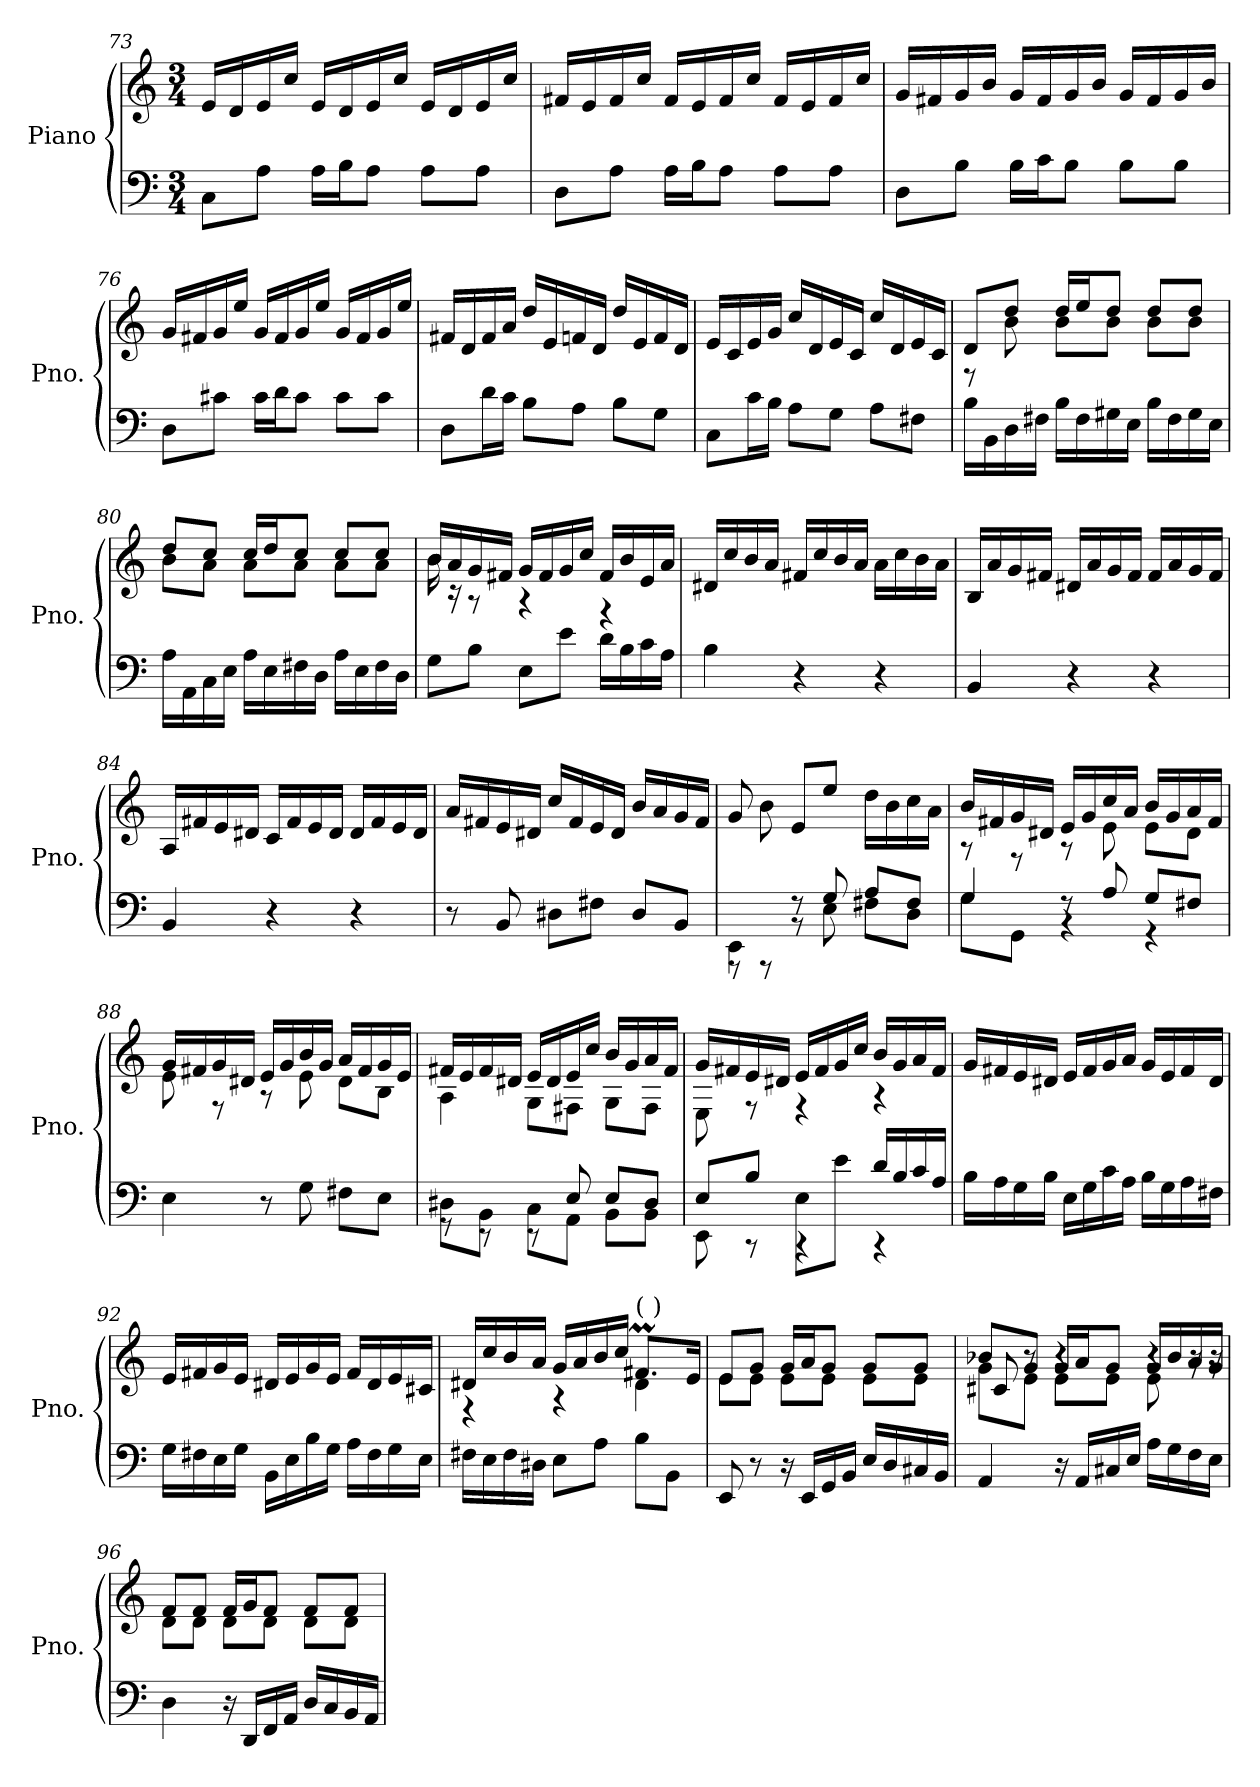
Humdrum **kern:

**kern	**kern
*part1	*part1
*staff2	*staff1
*I"Piano	*
*I'Pno.	*
*clefF4	*clefG2
*k[]	*k[]
*M3/4	*M3/4
=73	=73
8C\L	16e/LL
.	16d/
8A\J	16e/
.	16cc/JJ
16A\LL	16e/LL
16B\J	16d/
8A\J	16e/
.	16cc/JJ
8A\L	16e/LL
.	16d/
8A\J	16e/
.	16cc/JJ
=74	=74
8D\L	16f#X/LL
.	16e/
8A\J	16f#/
.	16cc/JJ
16A\LL	16f#/LL
16B\J	16e/
8A\J	16f#/
.	16cc/JJ
8A\L	16f#/LL
.	16e/
8A\J	16f#/
.	16cc/JJ
!!LO:PB:g=z
=75	=75
8D\L	16g/LL
.	16f#X/
8B\J	16g/
.	16b/JJ
16B\LL	16g/LL
16c\J	16f#/
8B\J	16g/
.	16b/JJ
8B\L	16g/LL
.	16f#/
8B\J	16g/
.	16b/JJ
=76	=76
8D\L	16g/LL
.	16f#X/
8c#X\J	16g/
.	16ee/JJ
16c#\LL	16g/LL
16d\J	16f#/
8c#\J	16g/
.	16ee/JJ
8c#\L	16g/LL
.	16f#/
8c#\J	16g/
.	16ee/JJ
=77	=77
8D\L	16f#X/LL
.	16d/
16d\L	16f#/
16c\JJ	16a/JJ
8B\L	16dd/LL
.	16e/
8A\J	16fn/
.	16d/JJ
8B\L	16dd/LL
.	16e/
8G\J	16f/
.	16d/JJ
!!LO:LB:g=z
=78	=78
8C\L	16e/LL
.	16c/
16c\L	16e/
16B\JJ	16g/JJ
8A\L	16cc/LL
.	16d/
8G\J	16e/
.	16c/JJ
8A\L	16cc/LL
.	16d/
8F#X\J	16e/
.	16c/JJ
=79	=79
*	*^
16B\LL	8d/L	8r
16BB\	.	.
16D\	8dd/J	8b\
16F#X\JJ	.	.
16B\LL	16dd/LL	8b\L
16F#\	16ee/J	.
16G#X\	8dd/J	8b\J
16E\JJ	.	.
16B\LL	8dd/L	8b\L
16F#\	.	.
16G#\	8dd/J	8b\J
16E\JJ	.	.
=80	=80	=80
16A\LL	8dd/L	8b\L
16AA\	.	.
16C\	8cc/J	8a\J
16E\JJ	.	.
16A\LL	16cc/LL	8a\L
16E\	16dd/J	.
16F#X\	8cc/J	8a\J
16D\JJ	.	.
16A\LL	8cc/L	8a\L
16E\	.	.
16F#\	8cc/J	8a\J
16D\JJ	.	.
!!LO:LB:g=z	!!
=81	=81	=81
8G\L	16b/LL	16b\
.	16a/	16r
8B\J	16g/	8r
.	16f#X/JJ	.
8E\L	16g/LL	4r
.	16f#/	.
8e\J	16g/	.
.	16cc/JJ	.
16d\LL	16f#/LL	4r
16B\	16b/	.
16c\	16e/	.
16A\JJ	16a/JJ	.
*	*v	*v
=82	=82
4B\	16d#X/LL
.	16cc/
.	16b/
.	16a/JJ
4r	16f#X/LL
.	16cc/
.	16b/
.	16a/JJ
4r	16a\LL
.	16cc\
.	16b\
.	16a\JJ
=83	=83
4BB/	16B/LL
.	16a/
.	16g/
.	16f#X/JJ
4r	16d#X/LL
.	16a/
.	16g/
.	16f#/JJ
4r	16f#/LL
.	16a/
.	16g/
.	16f#/JJ
!!LO:LB:g=z
=84	=84
4BB/	16A/LL
.	16f#X/
.	16e/
.	16d#X/JJ
4r	16c/LL
.	16f#/
.	16e/
.	16d#/JJ
4r	16d#/LL
.	16f#/
.	16e/
.	16d#/JJ
=85	=85
8r	16a/LL
.	16f#X/
8BB/	16e/
.	16d#X/JJ
8D#X\L	16cc/LL
.	16f#/
8F#X\J	16e/
.	16d#/JJ
8D#/L	16b/LL
.	16a/
8BB/J	16g/
.	16f#/JJ
=86	=86
*^	*
4EE\	8r	8g/
.	8r	8b\
8r	8r	8e/L
8E\	8G/	8ee\J
8F#X\L	8A/L	16dd\LL
.	.	16b\
8D\J	8F#/J	16cc\
.	.	16a\JJ
!!LO:LB:g=z
=87	=87	=87
*	*	*^
8G\L	4G/	16b/LL	8r
.	.	16f#X/	.
8GG\J	.	16g/	8r
.	.	16d#X/JJ	.
8r	4r	16e/LL	8r
.	.	16g/	.
8A/	.	16cc/	8e\
.	.	16a/JJ	.
8G/L	4r	16b/LL	8e\L
.	.	16g/	.
8F#X/J	.	16a/	8d#\J
.	.	16f#/JJ	.
*v	*v	*	*
=88	=88	=88
4E\	16g/LL	8e\
.	16f#X/	.
.	16g/	8r
.	16d#X/JJ	.
8r	16e/LL	8r
.	16g/	.
8G\	16b/	8e\
.	16g/JJ	.
8F#X\L	16a/LL	8d#\L
.	16f#/	.
8E\J	16g/	8B\J
.	16e/JJ	.
=89	=89	=89
*^	*	*
8D#X\L	8r	16f#X/LL	4A\
.	.	16e/	.
8BB\J	8r	16f#/	.
.	.	16d#X/JJ	.
8C\L	8r	16e/LL	8G\L
.	.	16d#/	.
8AA\J	8E/	16e/	8F#X\J
.	.	16cc/JJ	.
8BB\L	8E/L	16b/LL	8G\L
.	.	16g/	.
8BB\J	8D#/J	16a/	8F#\J
.	.	16f#/JJ	.
!!LO:LB:g=z	!!
=90	=90	=90	=90
8E/L	8EE\	16g/LL	8E\
.	.	16f#X/	.
8B/J	8r	16e/	8r
.	.	16d#X/JJ	.
8E\L	4r	16e/LL	4r
.	.	16f#/	.
8e\J	.	16g/	.
.	.	16cc/JJ	.
16d/LL	4r	16b/LL	4r
16B/	.	16g/	.
16c/	.	16a/	.
16A/JJ	.	16f#/JJ	.
*v	*v	*	*
*	*v	*v
=91	=91
16B\LL	16g/LL
16A\	16f#X/
16G\	16e/
16B\JJ	16d#X/JJ
16E\LL	16e/LL
16G\	16f#/
16c\	16g/
16A\JJ	16a/JJ
16B\LL	16g/LL
16G\	16e/
16A\	16f#/
16F#X\JJ	16d#/JJ
=92	=92
16G\LL	16e/LL
16F#X\	16f#X/
16E\	16g/
16G\JJ	16e/JJ
16BB\LL	16d#X/LL
16E\	16e/
16B\	16g/
16G\JJ	16e/JJ
16A\LL	16f#/LL
16F#\	16d#/
16G\	16e/
16E\JJ	16c#X/JJ
!!LO:PB:g=z
=93	=93
*	*^
16F#X\LL	16d#X/LL	4r
16E\	16cc/	.
16F#\	16b/	.
16D#X\JJ	16a/JJ	.
8E\L	16g/LL	4r
.	16a/	.
8A\J	16b/	.
.	16cc/JJ	.
!	!LO:TX:a:t=(    )	!
8B\L	8.f#Xm/L	4d#\
8BB\J	.	.
.	16e/Jk	.
=94	=94	=94
8EE/	8e/L	8e\L
8r	8g/J	8e\J
16r	16g/LL	8e\L
16EE/LL	16a/J	.
16GG/	8g/J	8e\J
16BB/JJ	.	.
16E/LL	8g/L	8e\L
16D/	.	.
16C#X/	8g/J	8e\J
16BB/JJ	.	.
=95	=95	=95
*	*	*^
4AA/	8b-X/L	8g\L	8c#X/
.	8g/J	8e\J	8r
16r	16g/LL	8e\L	4r
16AA/LL	16a/J	.	.
16C#X/	8g/J	8e\J	.
16E/JJ	.	.	.
16A\LL	16g/LL	8e\	4r
16G\	16b-/	.	.
16F\	16a/	16r	.
16E\JJ	16g/JJ	16r	.
*	*	*v	*v
=96	=96	=96
4D\	8f/L	8d\L
.	8f/J	8d\J
16r	16f/LL	8d\L
16DD/LL	16g/J	.
16FF/	8f/J	8d\J
16AA/JJ	.	.
16D/LL	8f/L	8d\L
16C/	.	.
16BB/	8f/J	8d\J
16AA/JJ	.	.
*	*v	*v
=	=
*-	*-
